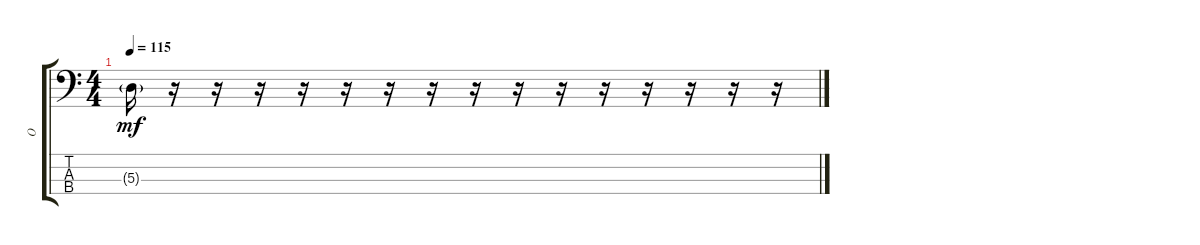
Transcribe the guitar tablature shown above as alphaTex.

\track ("O" "O") {instrument synthbass2}
\staff {score tabs}
\tuning (G2 D2 A1 E1) {hide}
\ts (4 4)
\tempo 115
\clef f4
\ks c
5.3{g}.16{dy mf} r.16 r.16 r.16 r.16 r.16 r.16 r.16 r.16 r.16 r.16 r.16 r.16 r.16 r.16 r.16
